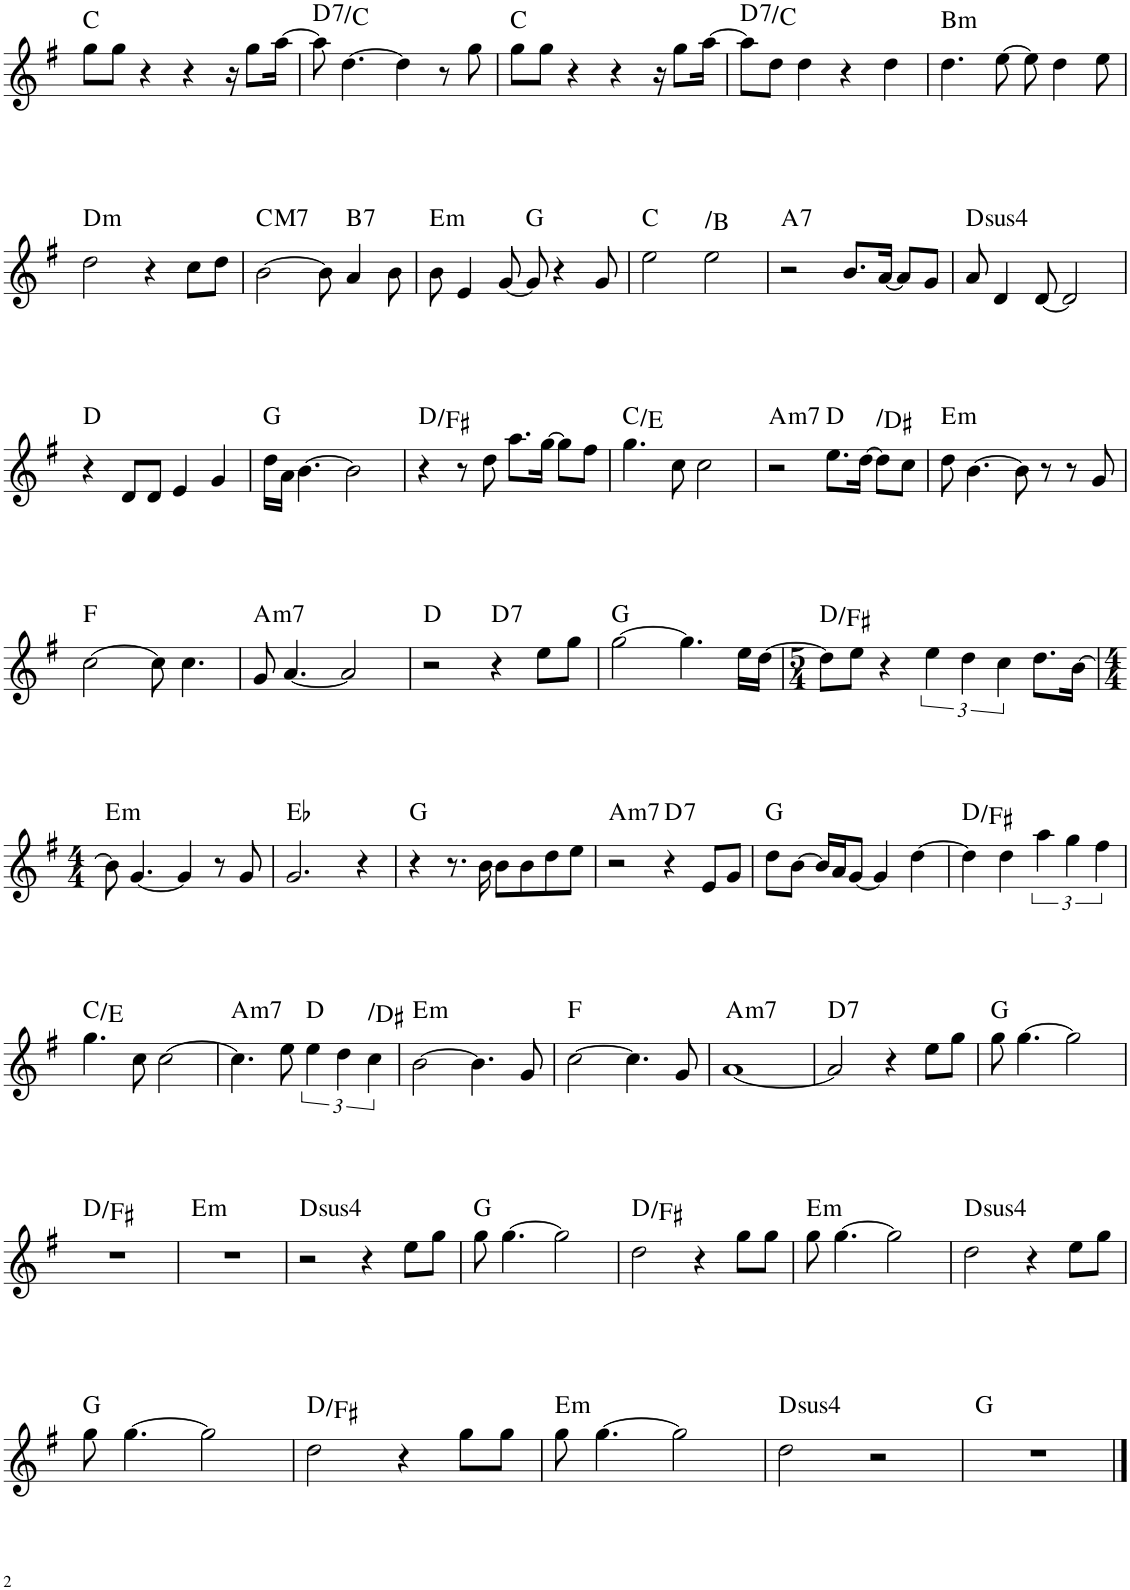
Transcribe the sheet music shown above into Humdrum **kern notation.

**kern	**harte
*part1	*part1
*staff1	*
*I"Piano	*
*I'Pno.	*
!!LO:PB:g=z
*clefG2	*
*k[f#]	*
*M4/4	*
=37	=37
8gg\L	C:maj
8gg\J	.
4r	.
4r	.
16r	.
8gg\L	.
[16aa\Jk	.
=38	=38
!	!LO:H:kt=7
8aa\]	D:7/b7
[4.dd\	.
4dd\]	.
8r	.
8gg\	.
=39	=39
8gg\L	C:maj
8gg\J	.
4r	.
4r	.
16r	.
8gg\L	.
[16aa\Jk	.
=40	=40
!	!LO:H:kt=7
8aa\L]	D:7/b7
8dd\J	.
4dd\	.
4r	.
4dd\	.
=41	=41
!	!LO:H:kt=m
4.dd\	B:min
[8ee\	.
8ee\]	.
4dd\	.
8ee\	.
!!LO:LB:g=z
=42	=42
!	!LO:H:kt=m
2dd\	D:min
4r	.
8cc\L	.
8dd\J	.
=43	=43
!	!LO:H:kt=M7
[2b\	C:maj7
8b\]	.
!	!LO:H:kt=7
4a/	B:7
8b\	.
=44	=44
!	!LO:H:kt=m
8b\	E:min
4e/	.
[8g/	.
8g/]	G:maj
4r	.
8g/	.
=45	=45
2ee\	C:maj
!	!LO:H:kt=N.C.
2ee\	N
=46	=46
!	!LO:H:kt=7
2r	A:7
8.b/L	.
[16a/Jk	.
8a/L]	.
8g/J	.
=47	=47
!	!LO:H:kt=4
8a/	D:sus4
4d/	.
[8d/	.
2d/]	.
!!LO:LB:g=z
=48	=48
4r	D:maj
8d/L	.
8d/J	.
4e/	.
4g/	.
=49	=49
16dd\LL	G:maj
16a\JJ	.
[4.b\	.
2b\]	.
=50	=50
4r	D:maj/3
8r	.
8dd\	.
8.aa\L	.
[16gg\Jk	.
8gg\L]	.
8ff#\J	.
=51	=51
4.gg\	C:maj/3
8cc\	.
2cc\	.
=52	=52
!	!LO:H:kt=m7
2r	A:min7
8.ee\L	D:maj
[16dd\Jk	.
!	!LO:H:kt=N.C.
8dd\L]	N
8cc\J	.
=53	=53
!	!LO:H:kt=m
8dd\	E:min
[4.b\	.
8b\]	.
8r	.
8r	.
8g/	.
!!LO:LB:g=z
=54	=54
[2cc\	F:maj
8cc\]	.
4.cc\	.
=55	=55
!	!LO:H:kt=m7
8g/	A:min7
[4.a/	.
2a/]	.
=56	=56
2r	D:maj
!	!LO:H:kt=7
4r	D:7
8ee\L	.
8gg\J	.
=57	=57
[2gg\	G:maj
4.gg\]	.
16ee\LL	.
[16dd\JJ	.
=58	=58
*M5/4	*
8dd\L]	D:maj/3
8ee\J	.
4r	.
6ee\	.
6dd\	.
6cc\	.
8.dd\L	.
[16b\Jk	.
!!LO:LB:g=z
=59	=59
*M4/4	*
!	!LO:H:kt=m
8b\]	E:min
[4.g/	.
4g/]	.
8r	.
8g/	.
=60	=60
2.g/	Eb:maj
4r	.
=61	=61
4r	G:maj
8.r	.
16b\	.
8b\L	.
8b\	.
8dd\	.
8ee\J	.
=62	=62
!	!LO:H:kt=m7
2r	A:min7
!	!LO:H:kt=7
4r	D:7
8e/L	.
8g/J	.
=63	=63
8dd\L	G:maj
[8b\J	.
16b/LL]	.
16a/J	.
[8g/J	.
4g/]	.
[4dd\	.
=64	=64
4dd\]	D:maj/3
4dd\	.
6aa\	.
6gg\	.
6ff#\	.
!!LO:LB:g=z
=65	=65
4.gg\	C:maj/3
8cc\	.
[2cc\	.
=66	=66
!	!LO:H:kt=m7
4.cc\]	A:min7
8ee\	.
6ee\	D:maj
6dd\	.
!	!LO:H:kt=N.C.
6cc\	N
=67	=67
!	!LO:H:kt=m
[2b\	E:min
4.b\]	.
8g/	.
=68	=68
[2cc\	F:maj
4.cc\]	.
8g/	.
=69	=69
!	!LO:H:kt=m7
[1a	A:min7
=70	=70
!	!LO:H:kt=7
2a/]	D:7
4r	.
8ee\L	.
8gg\J	.
=71	=71
8gg\	G:maj
[4.gg\	.
2gg\]	.
!!LO:LB:g=z
=72	=72
1r	D:maj/3
=73	=73
!	!LO:H:kt=m
1r	E:min
=74	=74
!	!LO:H:kt=4
2r	D:sus4
4r	.
8ee\L	.
8gg\J	.
=75	=75
8gg\	G:maj
[4.gg\	.
2gg\]	.
=76	=76
2dd\	D:maj/3
4r	.
8gg\L	.
8gg\J	.
=77	=77
!	!LO:H:kt=m
8gg\	E:min
[4.gg\	.
2gg\]	.
=78	=78
!	!LO:H:kt=4
2dd\	D:sus4
4r	.
8ee\L	.
8gg\J	.
!!LO:LB:g=z
=79	=79
8gg\	G:maj
[4.gg\	.
2gg\]	.
=80	=80
2dd\	D:maj/3
4r	.
8gg\L	.
8gg\J	.
=81	=81
!	!LO:H:kt=m
8gg\	E:min
[4.gg\	.
2gg\]	.
=82	=82
!	!LO:H:kt=4
2dd\	D:sus4
2r	.
=83	=83
1r	G:maj
==	==
*-	*-
